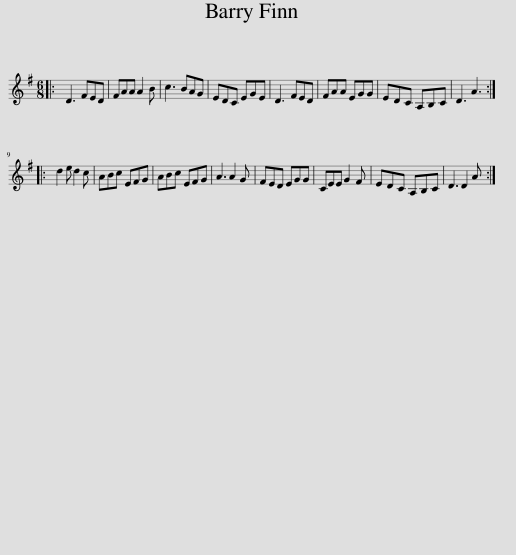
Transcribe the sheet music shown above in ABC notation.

X:1
L:1/8
M:6/8
I:linebreak $
K:G
V:1 treble
V:1
|: D3 FED | FAA A2 B | c3 BAG | EDC EGE | D3 FED | %5
 FAA EGG | EDC A,B,C | D3 A3 ::$ d2 e d2 c | ABc EFG | %10
 ABc EFG | A3 A2 G | FED EGG | CEE G2 F | EDC A,B,C | %15
 D3 D2 A :| %16
